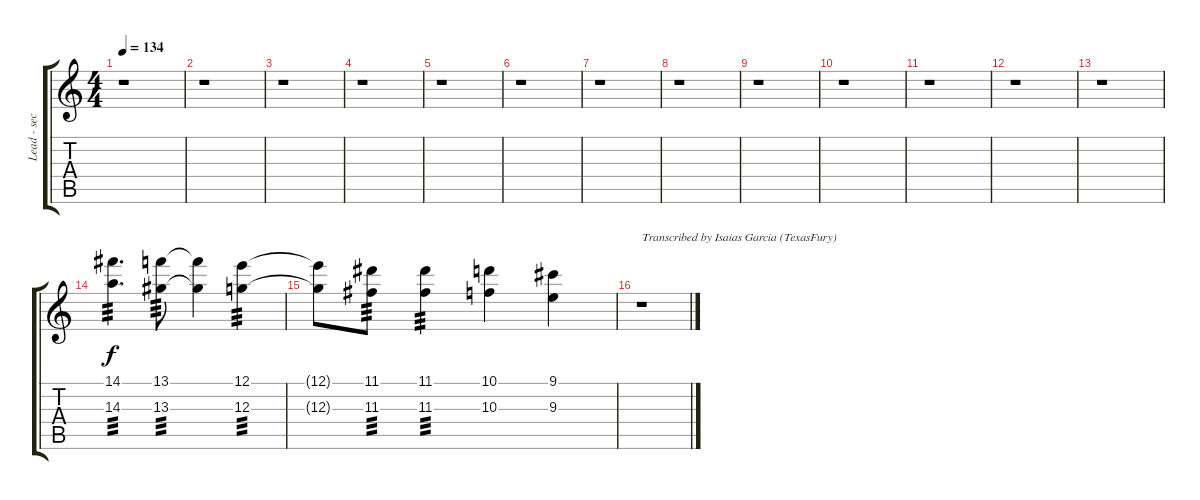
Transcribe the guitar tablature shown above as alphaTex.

\track ("Lead - secondary" "Lead - sec") {instrument distortionguitar}
\staff {score tabs}
\tuning (E4 B3 G3 D3 A2 E2) {hide}
\ts (4 4)
\tempo 134
\clef g2
\ks c
r.1{dy f} |
r.1 |
r.1 |
r.1 |
r.1 |
r.1 |
r.1 |
r.1 |
r.1 |
r.1 |
r.1 |
r.1 |
r.1 |
(14.1 14.3).4{d tp 3 volume 6 balance 8} (13.1 13.3).8{tp 3} (13.1{t} 13.3{t}).4 (12.1 12.3).4{tp 3} |
(12.1{t} 12.3{t}).8 (11.1 11.3).8{tp 3} (11.1 11.3).4{tp 3} (10.1 10.3).4 (9.1 9.3).4 |
r.1{txt "Transcribed by Isaias Garcia (TexasFury)"}
